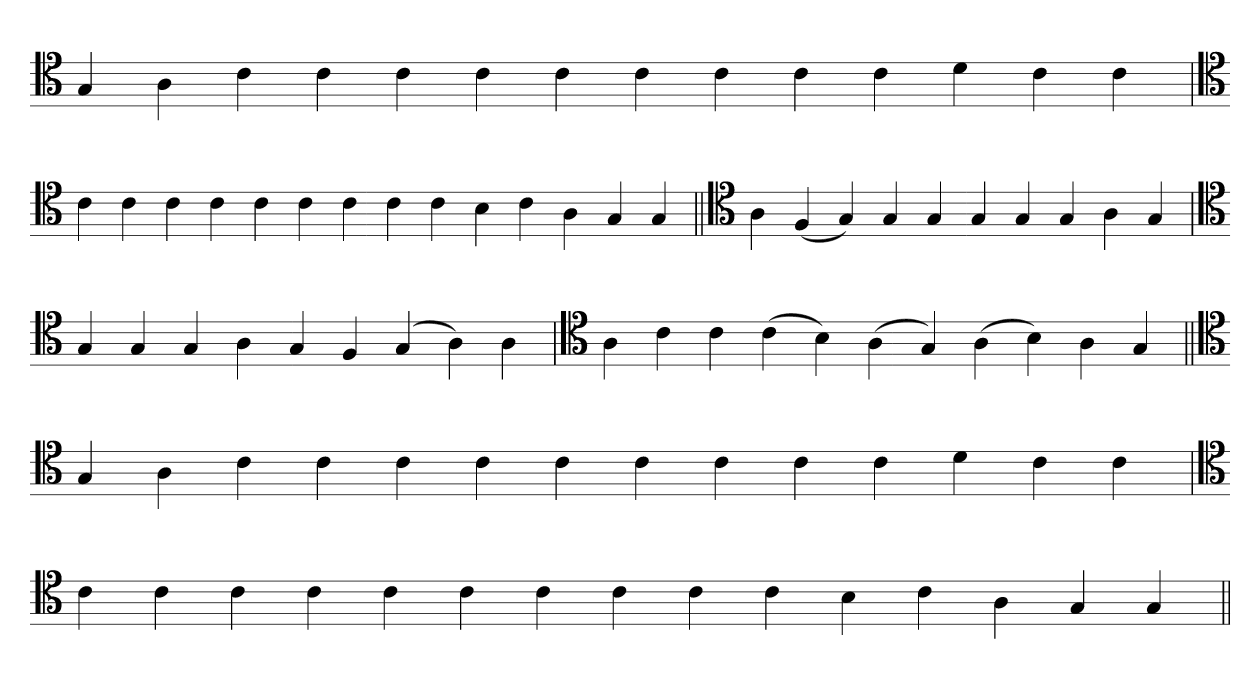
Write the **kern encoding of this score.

**kern
*part1
*staff1
*clefC4
=
4G
4A
4c
4c
4c
4c
4c
4c
4c
4c
4c
4d
4c
4c
=
*clefC4
4c
4c
4c
4c
4c
4c
4c
4c
4c
4B
4c
4A
4G
4G
=||
*clefC4
4A
(4F
4G)
4G
4G
4G
4G
4G
4A
4G
=`
*clefC4
4G
4G
4G
4A
4G
4F
(4G
4A)
4A
='
*clefC4
4A
4c
4c
(4c
4B)
(4A
4G)
(4A
4B)
4A
4G
=||
*clefC4
4G
4A
4c
4c
4c
4c
4c
4c
4c
4c
4c
4d
4c
4c
=
*clefC4
4c
4c
4c
4c
4c
4c
4c
4c
4c
4c
4B
4c
4A
4G
4G
=||
*-
